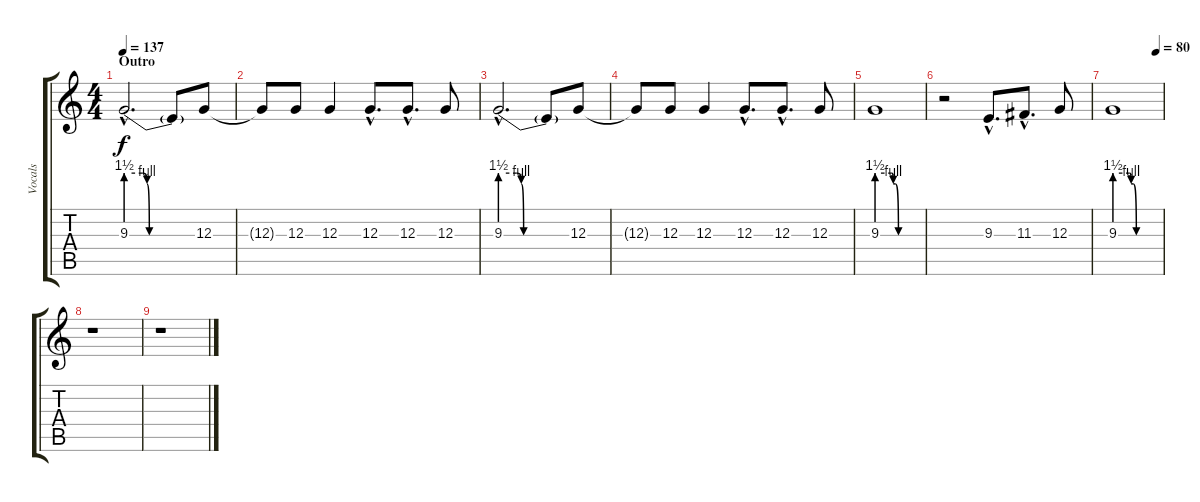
\track ("Vocals" "Vocals") {instrument baritonesax}
\staff {score tabs}
\tuning (E4 B3 G3 D3 A2 E2) {hide}
\ts (4 4)
\section ("" "Outro")
\tempo 137
\clef g2
\ks c
9.3{be (custom 0 6 14 6 18 4 20 0 24 0 40 0 60 0) hac}.2{d dy f} 9.3{t}.8 12.3.8 |
12.3{t}.8 12.3.8 12.3.4 12.3{hac}.8{d} 12.3{hac}.8{d} 12.3.8 |
9.3{be (custom 0 6 14 6 18 4 20 0 24 0 40 0 60 0) hac}.2{d} 9.3{t}.8 12.3.8 |
12.3{t}.8 12.3.8 12.3.4 12.3{hac}.8{d} 12.3{hac}.8{d} 12.3.8 |
9.3{be (custom 0 6 20 6 22 4 25 4 29 0 40 0 60 0)}.1 |
r.2 9.3{hac}.8{d} 11.3{hac}.8{d} 12.3.8 |
\tempo (80 0.875)
9.3{be (custom 0 6 20 6 22 4 25 4 29 0 40 0 60 0)}.1 |
r.1 |
r.1
